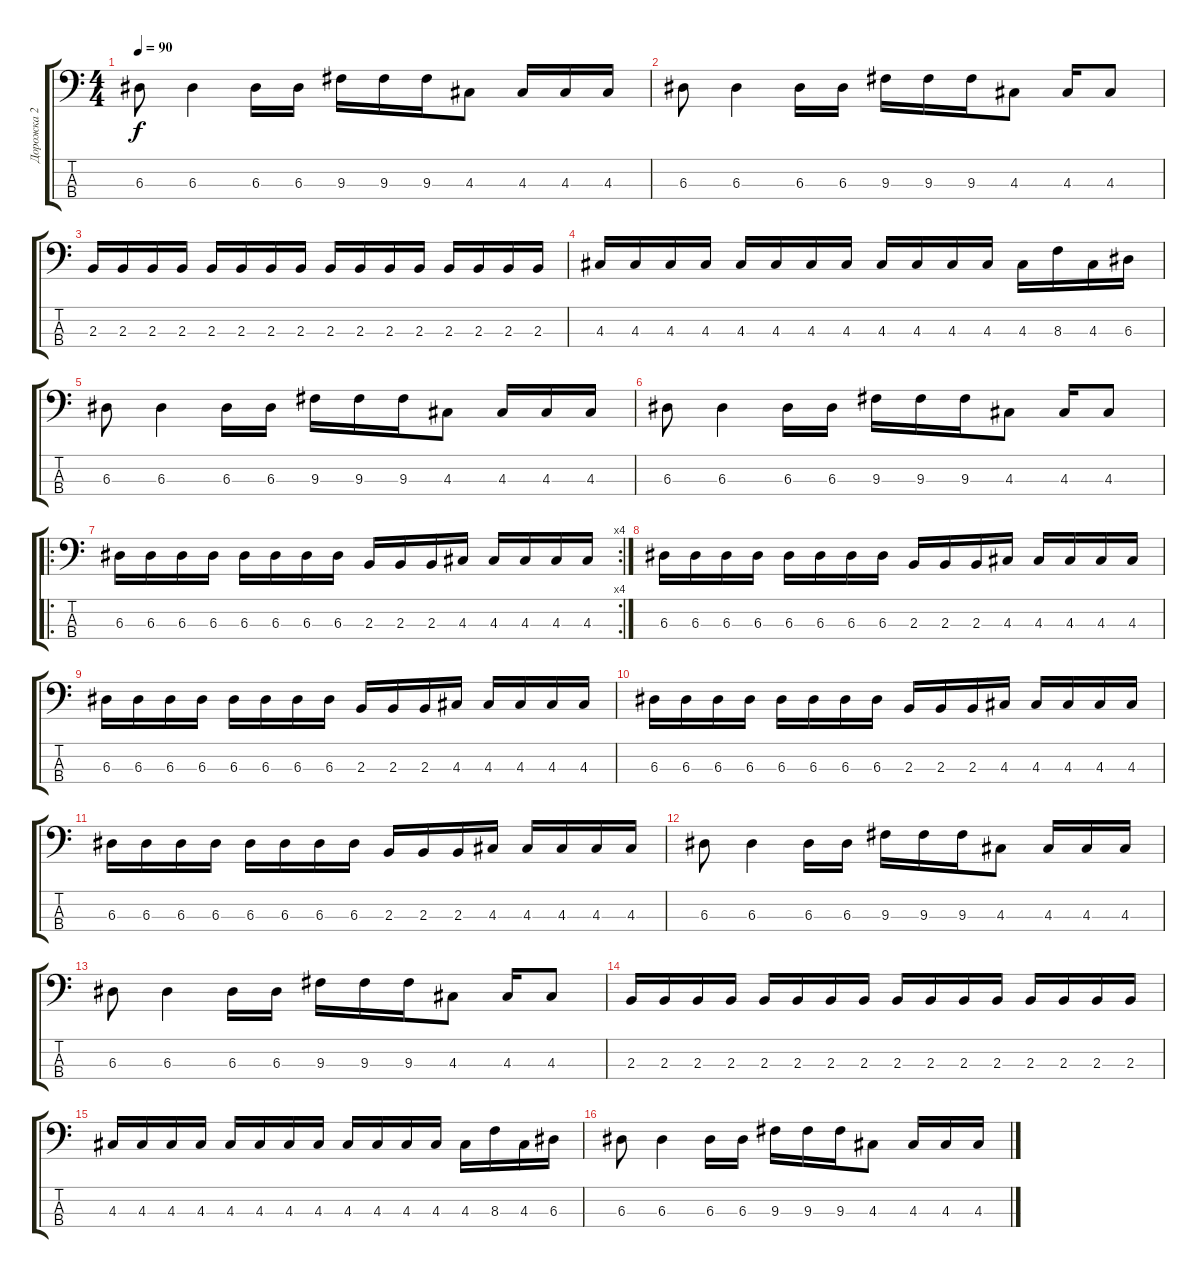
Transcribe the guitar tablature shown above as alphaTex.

\track ("Дорожка 2" "Дорожка 2") {instrument electricbassfinger}
\staff {score tabs}
\tuning (G2 D2 A1 E1) {hide}
\ts (4 4)
\tempo 90
\clef f4
\ks c
6.3.8{dy f} 6.3.4 6.3.16 6.3.16 9.3.16 9.3.16 9.3.16 4.3.8 4.3.16 4.3.16 4.3.16 |
6.3.8 6.3.4 6.3.16 6.3.16 9.3.16 9.3.16 9.3.16 4.3.8 4.3.16 4.3.8 |
2.3.16 2.3.16 2.3.16 2.3.16 2.3.16 2.3.16 2.3.16 2.3.16 2.3.16 2.3.16 2.3.16 2.3.16 2.3.16 2.3.16 2.3.16 2.3.16 |
4.3.16 4.3.16 4.3.16 4.3.16 4.3.16 4.3.16 4.3.16 4.3.16 4.3.16 4.3.16 4.3.16 4.3.16 4.3.16 8.3.16 4.3.16 6.3.16 |
6.3.8 6.3.4 6.3.16 6.3.16 9.3.16 9.3.16 9.3.16 4.3.8 4.3.16 4.3.16 4.3.16 |
6.3.8 6.3.4 6.3.16 6.3.16 9.3.16 9.3.16 9.3.16 4.3.8 4.3.16 4.3.8 |
\ro
\rc 4
6.3.16 6.3.16 6.3.16 6.3.16 6.3.16 6.3.16 6.3.16 6.3.16 2.3.16 2.3.16 2.3.16 4.3.16 4.3.16 4.3.16 4.3.16 4.3.16 |
6.3.16 6.3.16 6.3.16 6.3.16 6.3.16 6.3.16 6.3.16 6.3.16 2.3.16 2.3.16 2.3.16 4.3.16 4.3.16 4.3.16 4.3.16 4.3.16 |
6.3.16 6.3.16 6.3.16 6.3.16 6.3.16 6.3.16 6.3.16 6.3.16 2.3.16 2.3.16 2.3.16 4.3.16 4.3.16 4.3.16 4.3.16 4.3.16 |
6.3.16 6.3.16 6.3.16 6.3.16 6.3.16 6.3.16 6.3.16 6.3.16 2.3.16 2.3.16 2.3.16 4.3.16 4.3.16 4.3.16 4.3.16 4.3.16 |
6.3.16 6.3.16 6.3.16 6.3.16 6.3.16 6.3.16 6.3.16 6.3.16 2.3.16 2.3.16 2.3.16 4.3.16 4.3.16 4.3.16 4.3.16 4.3.16 |
6.3.8 6.3.4 6.3.16 6.3.16 9.3.16 9.3.16 9.3.16 4.3.8 4.3.16 4.3.16 4.3.16 |
6.3.8 6.3.4 6.3.16 6.3.16 9.3.16 9.3.16 9.3.16 4.3.8 4.3.16 4.3.8 |
2.3.16 2.3.16 2.3.16 2.3.16 2.3.16 2.3.16 2.3.16 2.3.16 2.3.16 2.3.16 2.3.16 2.3.16 2.3.16 2.3.16 2.3.16 2.3.16 |
4.3.16 4.3.16 4.3.16 4.3.16 4.3.16 4.3.16 4.3.16 4.3.16 4.3.16 4.3.16 4.3.16 4.3.16 4.3.16 8.3.16 4.3.16 6.3.16 |
6.3.8 6.3.4 6.3.16 6.3.16 9.3.16 9.3.16 9.3.16 4.3.8 4.3.16 4.3.16 4.3.16
